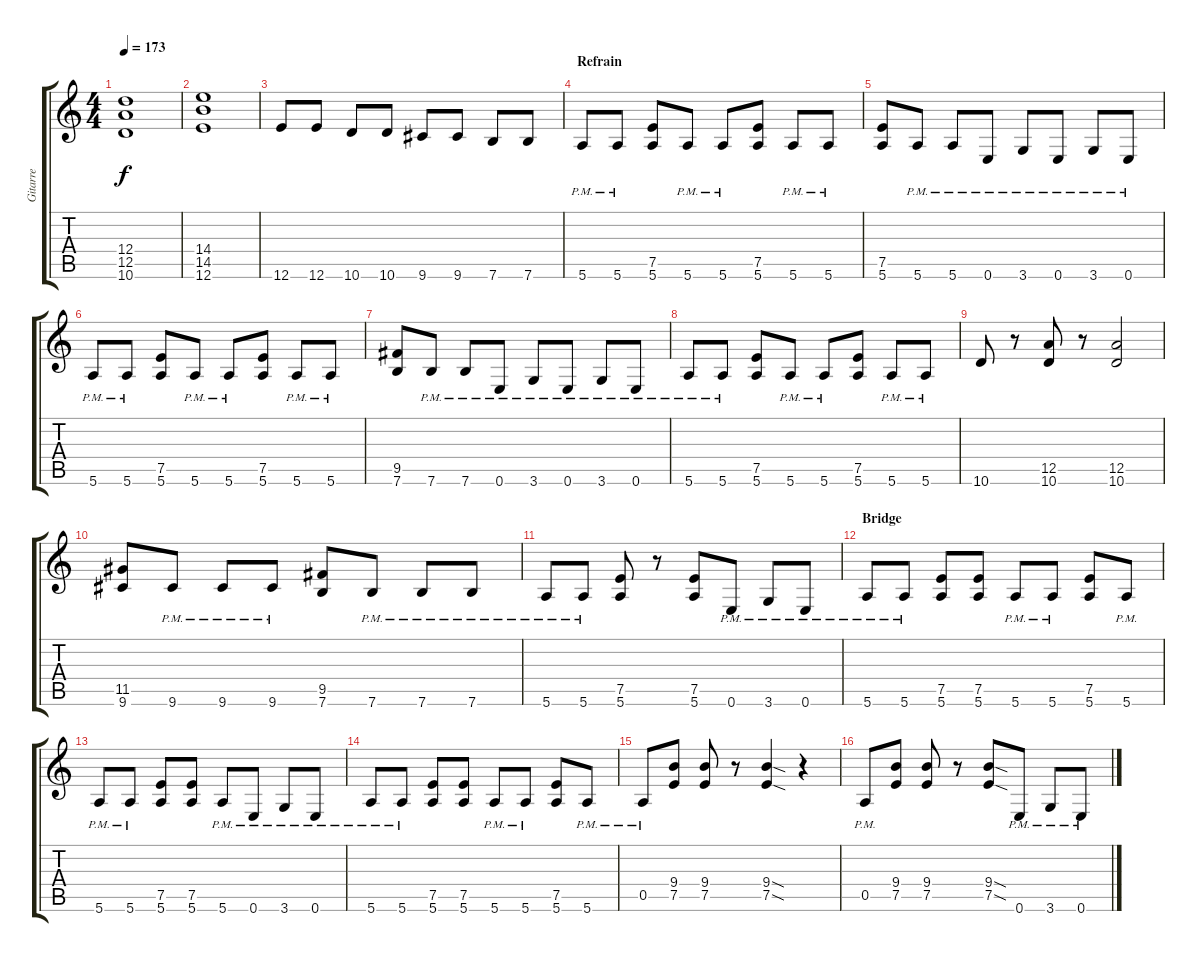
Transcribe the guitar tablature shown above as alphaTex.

\track ("Gitarre" "Gitarre") {instrument distortionguitar}
\staff {score tabs}
\tuning (E4 B3 G3 D3 A2 E2) {hide}
\ts (4 4)
\tempo 173
\clef g2
\ks c
(12.4 12.5 10.6).1{dy f} |
(14.4 14.5 12.6).1 |
12.6.8 12.6.8 10.6.8 10.6.8 9.6.8 9.6.8 7.6.8 7.6.8 |
\section ("" "Refrain")
5.6{pm}.8 5.6{pm}.8 (7.5 5.6).8 5.6{pm}.8 5.6{pm}.8 (7.5 5.6).8 5.6{pm}.8 5.6{pm}.8 |
(7.5 5.6).8 5.6{pm}.8 5.6{pm}.8 0.6{pm}.8 3.6{pm}.8 0.6{pm}.8 3.6{pm}.8 0.6{pm}.8 |
5.6{pm}.8 5.6{pm}.8 (7.5 5.6).8 5.6{pm}.8 5.6{pm}.8 (7.5 5.6).8 5.6{pm}.8 5.6{pm}.8 |
(9.5 7.6).8 7.6{pm}.8 7.6{pm}.8 0.6{pm}.8 3.6{pm}.8 0.6{pm}.8 3.6{pm}.8 0.6{pm}.8 |
5.6{pm}.8 5.6{pm}.8 (7.5 5.6).8 5.6{pm}.8 5.6{pm}.8 (7.5 5.6).8 5.6{pm}.8 5.6{pm}.8 |
10.6.8 r.8 (12.5 10.6).8 r.8 (12.5 10.6).2 |
(11.5 9.6).8 9.6{pm}.8 9.6{pm}.8 9.6{pm}.8 (9.5 7.6).8 7.6{pm}.8 7.6{pm}.8 7.6{pm}.8 |
5.6{pm}.8 5.6{pm}.8 (7.5 5.6).8 r.8 (7.5 5.6).8 0.6{pm}.8 3.6{pm}.8 0.6{pm}.8 |
\section ("" "Bridge")
5.6{pm}.8 5.6{pm}.8 (7.5 5.6).8 (7.5 5.6).8 5.6{pm}.8 5.6{pm}.8 (7.5 5.6).8 5.6{pm}.8 |
5.6{pm}.8 5.6{pm}.8 (7.5 5.6).8 (7.5 5.6).8 5.6{pm}.8 0.6{pm}.8 3.6{pm}.8 0.6{pm}.8 |
5.6{pm}.8 5.6{pm}.8 (7.5 5.6).8 (7.5 5.6).8 5.6{pm}.8 5.6{pm}.8 (7.5 5.6).8 5.6{pm}.8 |
0.5{pm}.8 (9.4 7.5).8 (9.4 7.5).8 r.8 (9.4{sod} 7.5{sod}).4 r.4 |
0.5{pm}.8 (9.4 7.5).8 (9.4 7.5).8 r.8 (9.4{sod} 7.5{sod}).8 0.6{pm}.8 3.6{pm}.8 0.6{pm}.8
